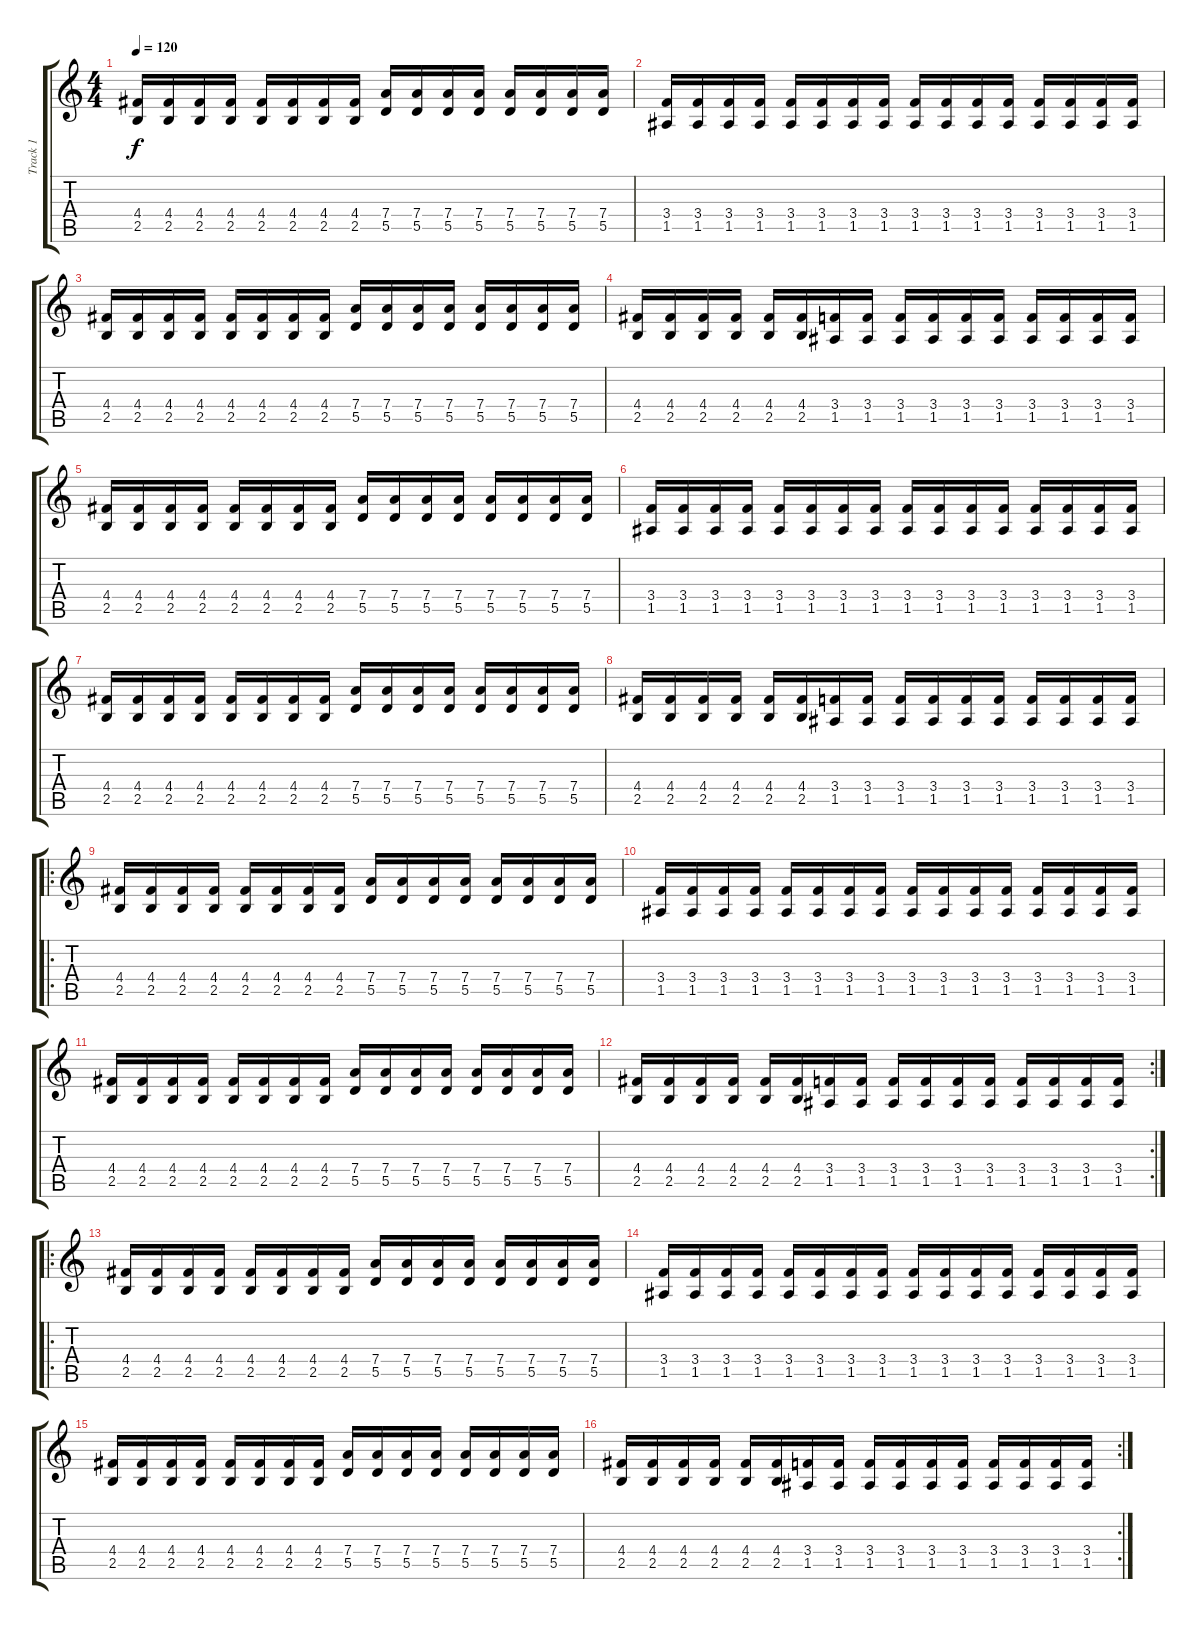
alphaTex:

\track ("Track 1" "Track 1") {instrument distortionguitar}
\staff {score tabs}
\tuning (E4 B3 G3 D3 A2 E2) {hide}
\ts (4 4)
\tempo 120
\clef g2
\ks c
(4.4 2.5).16{dy f} (4.4 2.5).16 (4.4 2.5).16 (4.4 2.5).16 (4.4 2.5).16 (4.4 2.5).16 (4.4 2.5).16 (4.4 2.5).16 (7.4 5.5).16 (7.4 5.5).16 (7.4 5.5).16 (7.4 5.5).16 (7.4 5.5).16 (7.4 5.5).16 (7.4 5.5).16 (7.4 5.5).16 |
(3.4 1.5).16 (3.4 1.5).16 (3.4 1.5).16 (3.4 1.5).16 (3.4 1.5).16 (3.4 1.5).16 (3.4 1.5).16 (3.4 1.5).16 (3.4 1.5).16 (3.4 1.5).16 (3.4 1.5).16 (3.4 1.5).16 (3.4 1.5).16 (3.4 1.5).16 (3.4 1.5).16 (3.4 1.5).16 |
(4.4 2.5).16 (4.4 2.5).16 (4.4 2.5).16 (4.4 2.5).16 (4.4 2.5).16 (4.4 2.5).16 (4.4 2.5).16 (4.4 2.5).16 (7.4 5.5).16 (7.4 5.5).16 (7.4 5.5).16 (7.4 5.5).16 (7.4 5.5).16 (7.4 5.5).16 (7.4 5.5).16 (7.4 5.5).16 |
(4.4 2.5).16 (4.4 2.5).16 (4.4 2.5).16 (4.4 2.5).16 (4.4 2.5).16 (4.4 2.5).16 (3.4 1.5).16 (3.4 1.5).16 (3.4 1.5).16 (3.4 1.5).16 (3.4 1.5).16 (3.4 1.5).16 (3.4 1.5).16 (3.4 1.5).16 (3.4 1.5).16 (3.4 1.5).16 |
(4.4 2.5).16 (4.4 2.5).16 (4.4 2.5).16 (4.4 2.5).16 (4.4 2.5).16 (4.4 2.5).16 (4.4 2.5).16 (4.4 2.5).16 (7.4 5.5).16 (7.4 5.5).16 (7.4 5.5).16 (7.4 5.5).16 (7.4 5.5).16 (7.4 5.5).16 (7.4 5.5).16 (7.4 5.5).16 |
(3.4 1.5).16 (3.4 1.5).16 (3.4 1.5).16 (3.4 1.5).16 (3.4 1.5).16 (3.4 1.5).16 (3.4 1.5).16 (3.4 1.5).16 (3.4 1.5).16 (3.4 1.5).16 (3.4 1.5).16 (3.4 1.5).16 (3.4 1.5).16 (3.4 1.5).16 (3.4 1.5).16 (3.4 1.5).16 |
(4.4 2.5).16 (4.4 2.5).16 (4.4 2.5).16 (4.4 2.5).16 (4.4 2.5).16 (4.4 2.5).16 (4.4 2.5).16 (4.4 2.5).16 (7.4 5.5).16 (7.4 5.5).16 (7.4 5.5).16 (7.4 5.5).16 (7.4 5.5).16 (7.4 5.5).16 (7.4 5.5).16 (7.4 5.5).16 |
(4.4 2.5).16 (4.4 2.5).16 (4.4 2.5).16 (4.4 2.5).16 (4.4 2.5).16 (4.4 2.5).16 (3.4 1.5).16 (3.4 1.5).16 (3.4 1.5).16 (3.4 1.5).16 (3.4 1.5).16 (3.4 1.5).16 (3.4 1.5).16 (3.4 1.5).16 (3.4 1.5).16 (3.4 1.5).16 |
\ro
(4.4 2.5).16 (4.4 2.5).16 (4.4 2.5).16 (4.4 2.5).16 (4.4 2.5).16 (4.4 2.5).16 (4.4 2.5).16 (4.4 2.5).16 (7.4 5.5).16 (7.4 5.5).16 (7.4 5.5).16 (7.4 5.5).16 (7.4 5.5).16 (7.4 5.5).16 (7.4 5.5).16 (7.4 5.5).16 |
(3.4 1.5).16 (3.4 1.5).16 (3.4 1.5).16 (3.4 1.5).16 (3.4 1.5).16 (3.4 1.5).16 (3.4 1.5).16 (3.4 1.5).16 (3.4 1.5).16 (3.4 1.5).16 (3.4 1.5).16 (3.4 1.5).16 (3.4 1.5).16 (3.4 1.5).16 (3.4 1.5).16 (3.4 1.5).16 |
(4.4 2.5).16 (4.4 2.5).16 (4.4 2.5).16 (4.4 2.5).16 (4.4 2.5).16 (4.4 2.5).16 (4.4 2.5).16 (4.4 2.5).16 (7.4 5.5).16 (7.4 5.5).16 (7.4 5.5).16 (7.4 5.5).16 (7.4 5.5).16 (7.4 5.5).16 (7.4 5.5).16 (7.4 5.5).16 |
\rc 2
(4.4 2.5).16 (4.4 2.5).16 (4.4 2.5).16 (4.4 2.5).16 (4.4 2.5).16 (4.4 2.5).16 (3.4 1.5).16 (3.4 1.5).16 (3.4 1.5).16 (3.4 1.5).16 (3.4 1.5).16 (3.4 1.5).16 (3.4 1.5).16 (3.4 1.5).16 (3.4 1.5).16 (3.4 1.5).16 |
\ro
(4.4 2.5).16 (4.4 2.5).16 (4.4 2.5).16 (4.4 2.5).16 (4.4 2.5).16 (4.4 2.5).16 (4.4 2.5).16 (4.4 2.5).16 (7.4 5.5).16 (7.4 5.5).16 (7.4 5.5).16 (7.4 5.5).16 (7.4 5.5).16 (7.4 5.5).16 (7.4 5.5).16 (7.4 5.5).16 |
(3.4 1.5).16 (3.4 1.5).16 (3.4 1.5).16 (3.4 1.5).16 (3.4 1.5).16 (3.4 1.5).16 (3.4 1.5).16 (3.4 1.5).16 (3.4 1.5).16 (3.4 1.5).16 (3.4 1.5).16 (3.4 1.5).16 (3.4 1.5).16 (3.4 1.5).16 (3.4 1.5).16 (3.4 1.5).16 |
(4.4 2.5).16 (4.4 2.5).16 (4.4 2.5).16 (4.4 2.5).16 (4.4 2.5).16 (4.4 2.5).16 (4.4 2.5).16 (4.4 2.5).16 (7.4 5.5).16 (7.4 5.5).16 (7.4 5.5).16 (7.4 5.5).16 (7.4 5.5).16 (7.4 5.5).16 (7.4 5.5).16 (7.4 5.5).16 |
\rc 2
(4.4 2.5).16 (4.4 2.5).16 (4.4 2.5).16 (4.4 2.5).16 (4.4 2.5).16 (4.4 2.5).16 (3.4 1.5).16 (3.4 1.5).16 (3.4 1.5).16 (3.4 1.5).16 (3.4 1.5).16 (3.4 1.5).16 (3.4 1.5).16 (3.4 1.5).16 (3.4 1.5).16 (3.4 1.5).16
